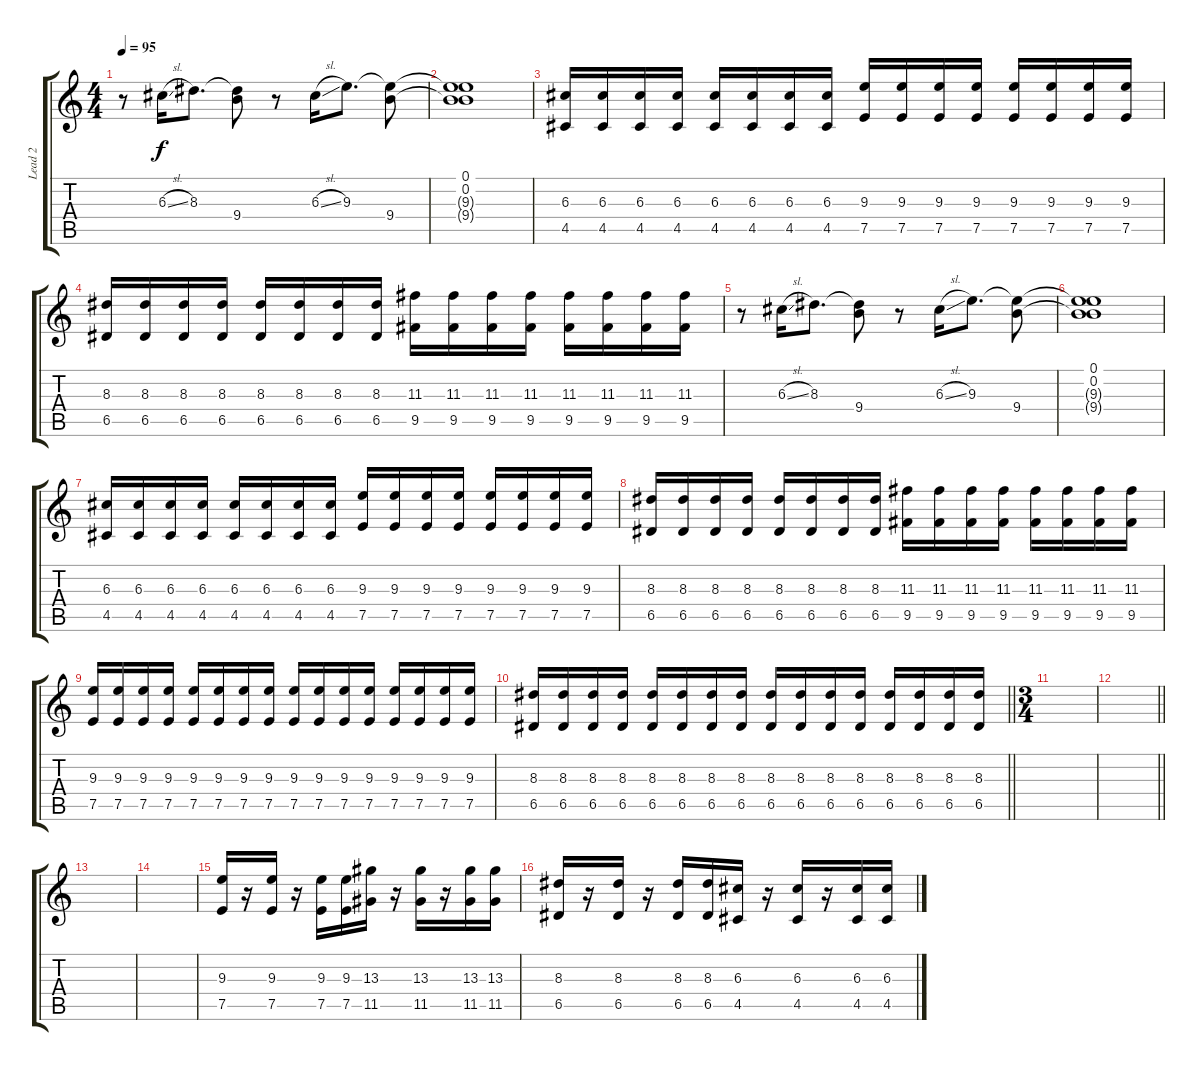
\track ("Lead 2" "Lead 2") {instrument overdrivenguitar}
\staff {score tabs}
\tuning (E4 B3 G3 D3 A2 D2) {hide}
\ts (4 4)
\tempo 95
\clef g2
\ks c
r.8{dy f} 6.3{sl}.16 8.3.8{d} (8.3{t} 9.4).8 r.8 6.3{sl}.16 9.3.8{d} (9.3{t} 9.4).8 |
(0.1 0.2 9.3{t} 9.4{t}).1 |
(6.3 4.5).16 (6.3 4.5).16 (6.3 4.5).16 (6.3 4.5).16 (6.3 4.5).16 (6.3 4.5).16 (6.3 4.5).16 (6.3 4.5).16 (9.3 7.5).16 (9.3 7.5).16 (9.3 7.5).16 (9.3 7.5).16 (9.3 7.5).16 (9.3 7.5).16 (9.3 7.5).16 (9.3 7.5).16 |
(8.3 6.5).16 (8.3 6.5).16 (8.3 6.5).16 (8.3 6.5).16 (8.3 6.5).16 (8.3 6.5).16 (8.3 6.5).16 (8.3 6.5).16 (11.3 9.5).16 (11.3 9.5).16 (11.3 9.5).16 (11.3 9.5).16 (11.3 9.5).16 (11.3 9.5).16 (11.3 9.5).16 (11.3 9.5).16 |
r.8 6.3{sl}.16 8.3.8{d} (8.3{t} 9.4).8 r.8 6.3{sl}.16 9.3.8{d} (9.3{t} 9.4).8 |
(0.1 0.2 9.3{t} 9.4{t}).1 |
(6.3 4.5).16 (6.3 4.5).16 (6.3 4.5).16 (6.3 4.5).16 (6.3 4.5).16 (6.3 4.5).16 (6.3 4.5).16 (6.3 4.5).16 (9.3 7.5).16 (9.3 7.5).16 (9.3 7.5).16 (9.3 7.5).16 (9.3 7.5).16 (9.3 7.5).16 (9.3 7.5).16 (9.3 7.5).16 |
(8.3 6.5).16 (8.3 6.5).16 (8.3 6.5).16 (8.3 6.5).16 (8.3 6.5).16 (8.3 6.5).16 (8.3 6.5).16 (8.3 6.5).16 (11.3 9.5).16 (11.3 9.5).16 (11.3 9.5).16 (11.3 9.5).16 (11.3 9.5).16 (11.3 9.5).16 (11.3 9.5).16 (11.3 9.5).16 |
(9.3 7.5).16 (9.3 7.5).16 (9.3 7.5).16 (9.3 7.5).16 (9.3 7.5).16 (9.3 7.5).16 (9.3 7.5).16 (9.3 7.5).16 (9.3 7.5).16 (9.3 7.5).16 (9.3 7.5).16 (9.3 7.5).16 (9.3 7.5).16 (9.3 7.5).16 (9.3 7.5).16 (9.3 7.5).16 |
\barLineRight lightlight
(8.3 6.5).16 (8.3 6.5).16 (8.3 6.5).16 (8.3 6.5).16 (8.3 6.5).16 (8.3 6.5).16 (8.3 6.5).16 (8.3 6.5).16 (8.3 6.5).16 (8.3 6.5).16 (8.3 6.5).16 (8.3 6.5).16 (8.3 6.5).16 (8.3 6.5).16 (8.3 6.5).16 (8.3 6.5).16 |
\ts (3 4)
|
\barLineRight lightlight
|
|
|
(9.3 7.5).16 r.16 (9.3 7.5).16 r.16 (9.3 7.5).16 (9.3 7.5).16 (13.3 11.5).16 r.16 (13.3 11.5).16 r.16 (13.3 11.5).16 (13.3 11.5).16 |
(8.3 6.5).16 r.16 (8.3 6.5).16 r.16 (8.3 6.5).16 (8.3 6.5).16 (6.3 4.5).16 r.16 (6.3 4.5).16 r.16 (6.3 4.5).16 (6.3 4.5).16
